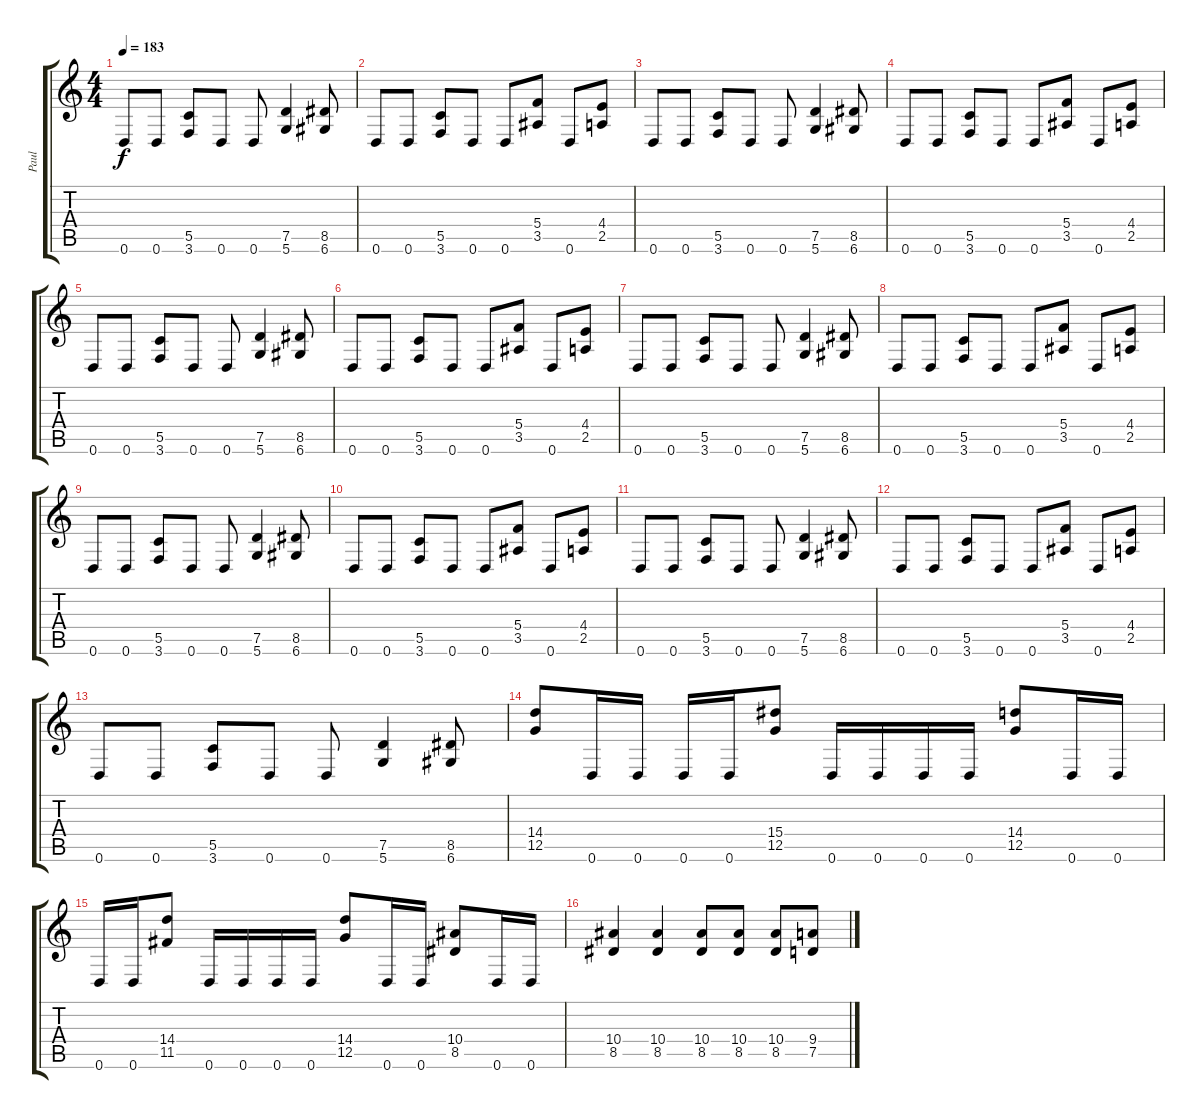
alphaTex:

\track ("Paul" "Paul") {instrument distortionguitar}
\staff {score tabs}
\tuning (D4 A3 F3 C3 G2 D2) {hide}
\ts (4 4)
\tempo 183
\clef g2
\ks c
0.6.8{dy f} 0.6.8 (5.5 3.6).8 0.6.8 0.6.8 (7.5 5.6).4 (8.5 6.6).8 |
0.6.8 0.6.8 (5.5 3.6).8 0.6.8 0.6.8 (5.4 3.5).8 0.6.8 (4.4 2.5).8 |
0.6.8 0.6.8 (5.5 3.6).8 0.6.8 0.6.8 (7.5 5.6).4 (8.5 6.6).8 |
0.6.8 0.6.8 (5.5 3.6).8 0.6.8 0.6.8 (5.4 3.5).8 0.6.8 (4.4 2.5).8 |
0.6.8 0.6.8 (5.5 3.6).8 0.6.8 0.6.8 (7.5 5.6).4 (8.5 6.6).8 |
0.6.8 0.6.8 (5.5 3.6).8 0.6.8 0.6.8 (5.4 3.5).8 0.6.8 (4.4 2.5).8 |
0.6.8 0.6.8 (5.5 3.6).8 0.6.8 0.6.8 (7.5 5.6).4 (8.5 6.6).8 |
0.6.8 0.6.8 (5.5 3.6).8 0.6.8 0.6.8 (5.4 3.5).8 0.6.8 (4.4 2.5).8 |
0.6.8 0.6.8 (5.5 3.6).8 0.6.8 0.6.8 (7.5 5.6).4 (8.5 6.6).8 |
0.6.8 0.6.8 (5.5 3.6).8 0.6.8 0.6.8 (5.4 3.5).8 0.6.8 (4.4 2.5).8 |
0.6.8 0.6.8 (5.5 3.6).8 0.6.8 0.6.8 (7.5 5.6).4 (8.5 6.6).8 |
0.6.8 0.6.8 (5.5 3.6).8 0.6.8 0.6.8 (5.4 3.5).8 0.6.8 (4.4 2.5).8 |
0.6.8 0.6.8 (5.5 3.6).8 0.6.8 0.6.8 (7.5 5.6).4 (8.5 6.6).8 |
(14.4 12.5).8 0.6.16 0.6.16 0.6.16 0.6.16 (15.4 12.5).8 0.6.16 0.6.16 0.6.16 0.6.16 (14.4 12.5).8 0.6.16 0.6.16 |
0.6.16 0.6.16 (14.4 11.5).8 0.6.16 0.6.16 0.6.16 0.6.16 (14.4 12.5).8 0.6.16 0.6.16 (10.4 8.5).8 0.6.16 0.6.16 |
(10.4 8.5).4 (10.4 8.5).4 (10.4 8.5).8 (10.4 8.5).8 (10.4 8.5).8 (9.4 7.5).8
